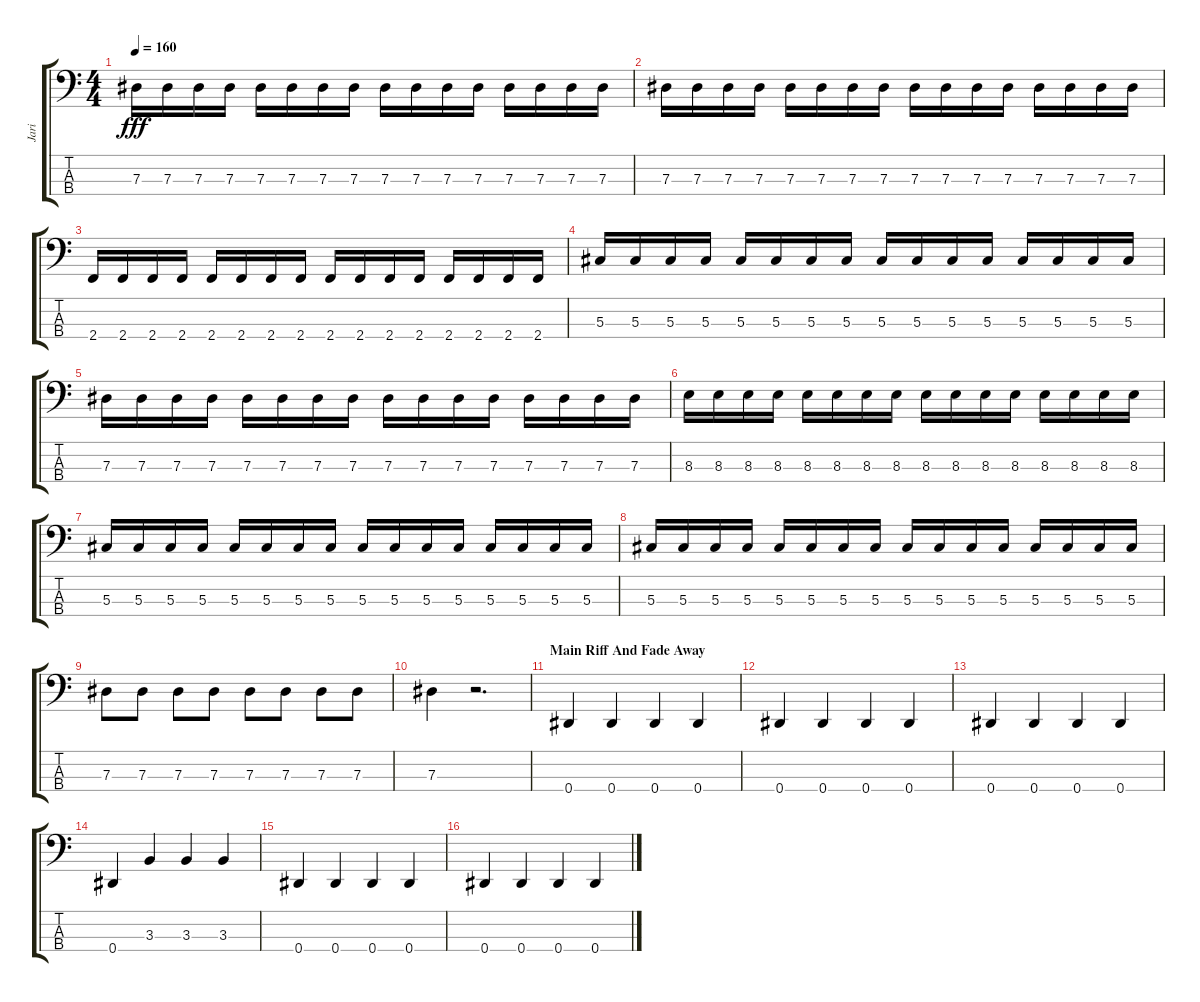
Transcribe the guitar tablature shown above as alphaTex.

\track ("Jari" "Jari") {instrument electricbassfinger}
\staff {score tabs}
\tuning (Gb2 Db2 Ab1 Eb1) {hide}
\ts (4 4)
\tempo 160
\clef f4
\ks c
7.3.16{dy fff} 7.3.16 7.3.16 7.3.16 7.3.16 7.3.16 7.3.16 7.3.16 7.3.16 7.3.16 7.3.16 7.3.16 7.3.16 7.3.16 7.3.16 7.3.16 |
7.3.16 7.3.16 7.3.16 7.3.16 7.3.16 7.3.16 7.3.16 7.3.16 7.3.16 7.3.16 7.3.16 7.3.16 7.3.16 7.3.16 7.3.16 7.3.16 |
2.4.16 2.4.16 2.4.16 2.4.16 2.4.16 2.4.16 2.4.16 2.4.16 2.4.16 2.4.16 2.4.16 2.4.16 2.4.16 2.4.16 2.4.16 2.4.16 |
5.3.16 5.3.16 5.3.16 5.3.16 5.3.16 5.3.16 5.3.16 5.3.16 5.3.16 5.3.16 5.3.16 5.3.16 5.3.16 5.3.16 5.3.16 5.3.16 |
7.3.16 7.3.16 7.3.16 7.3.16 7.3.16 7.3.16 7.3.16 7.3.16 7.3.16 7.3.16 7.3.16 7.3.16 7.3.16 7.3.16 7.3.16 7.3.16 |
8.3.16 8.3.16 8.3.16 8.3.16 8.3.16 8.3.16 8.3.16 8.3.16 8.3.16 8.3.16 8.3.16 8.3.16 8.3.16 8.3.16 8.3.16 8.3.16 |
5.3.16 5.3.16 5.3.16 5.3.16 5.3.16 5.3.16 5.3.16 5.3.16 5.3.16 5.3.16 5.3.16 5.3.16 5.3.16 5.3.16 5.3.16 5.3.16 |
5.3.16 5.3.16 5.3.16 5.3.16 5.3.16 5.3.16 5.3.16 5.3.16 5.3.16 5.3.16 5.3.16 5.3.16 5.3.16 5.3.16 5.3.16 5.3.16 |
7.3.8 7.3.8 7.3.8 7.3.8 7.3.8 7.3.8 7.3.8 7.3.8 |
7.3.4 r.2{d} |
\section ("" "Main Riff And Fade Away")
0.4.4 0.4.4 0.4.4 0.4.4 |
0.4.4 0.4.4 0.4.4 0.4.4 |
0.4.4 0.4.4 0.4.4 0.4.4 |
0.4.4 3.3.4 3.3.4 3.3.4 |
0.4.4 0.4.4 0.4.4 0.4.4 |
0.4.4 0.4.4 0.4.4 0.4.4
